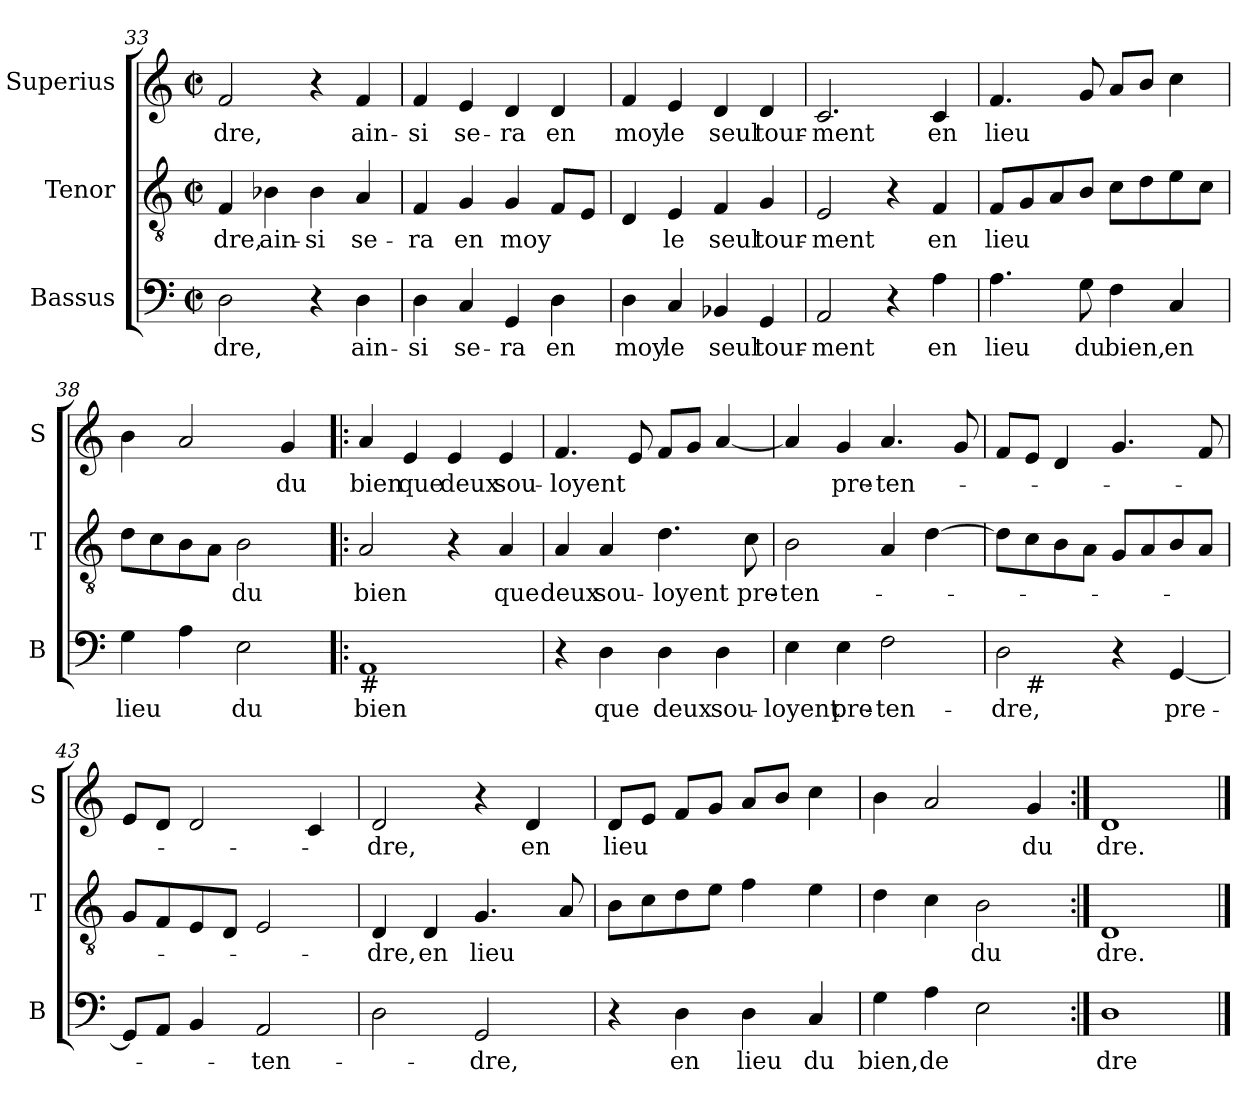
**kern	**text	**kern	**text	**kern	**text
*part3	*part3	*part2	*part2	*part1	*part1
*staff3	*staff3	*staff2	*staff2	*staff1	*staff1
*I"Bassus	*	*I"Tenor	*	*I"Superius	*
*I'B	*	*I'T	*	*I'S	*
!!LO:LB:g=z
*clefF4	*	*clefGv2	*	*clefG2	*
*k[]	*	*k[]	*	*k[]	*
*C:	*	*C:	*	*C:	*
*M2/2	*	*M2/2	*	*M2/2	*
*met(c|)	*	*met(c|)	*	*met(c|)	*
=33	=33	=33	=33	=33	=33
!	!LO:LY:b	!	!LO:LY:b	!	!LO:LY:b
2D\	-dre,	4F/	-dre,	2f/	-dre,
!	!	!	!LO:LY:b	!	!
.	.	4B-X\	ain-	.	.
!	!	!	!LO:LY:b	!	!
4r	.	4B-\	-si	4r	.
!	!LO:LY:b	!	!LO:LY:b	!	!LO:LY:b
4D\	ain-	4A/	se-	4f/	ain-
=34	=34	=34	=34	=34	=34
!	!LO:LY:b	!	!LO:LY:b	!	!LO:LY:b
4D\	-si	4F/	-ra	4f/	-si
!	!LO:LY:b	!	!LO:LY:b	!	!LO:LY:b
4C/	se-	4G/	en	4e/	se-
!	!LO:LY:b	!	!LO:LY:b	!	!LO:LY:b
4GG/	-ra	4G/	moy	4d/	-ra
!	!LO:LY:b	!	!	!	!LO:LY:b
4D\	en	8F/L	.	4d/	en
.	.	8E/J	.	.	.
=35	=35	=35	=35	=35	=35
!	!LO:LY:b	!	!	!	!LO:LY:b
4D\	moy	4D/	.	4f/	moy
!	!LO:LY:b	!	!LO:LY:b	!	!LO:LY:b
4C/	le	4E/	le	4e/	le
!	!LO:LY:b	!	!LO:LY:b	!	!LO:LY:b
4BB-X/	seul	4F/	seul	4d/	seul
!	!LO:LY:b	!	!LO:LY:b	!	!LO:LY:b
4GG/	tour-	4G/	tour-	4d/	tour-
=36	=36	=36	=36	=36	=36
!	!LO:LY:b	!	!LO:LY:b	!	!LO:LY:b
2AA/	-ment	2E/	-ment	2.c/	-ment
4r	.	4r	.	.	.
!	!LO:LY:b	!	!LO:LY:b	!	!LO:LY:b
4A\	en	4F/	en	4c/	en
=37	=37	=37	=37	=37	=37
!	!LO:LY:b	!	!LO:LY:b	!	!LO:LY:b
4.A\	lieu	8F/L	lieu	4.f/	lieu
.	.	8G/	.	.	.
.	.	8A/	.	.	.
!	!LO:LY:b	!	!	!	!
8G\	du	8B/J	.	8g/	.
!	!LO:LY:b	!	!	!	!
4F\	bien,	8c\L	.	8a/L	.
.	.	8d\	.	8b/J	.
!	!LO:LY:b	!	!	!	!
4C/	en	8e\	.	4cc\	.
.	.	8c\J	.	.	.
!!LO:PB:g=z
=38	=38	=38	=38	=38	=38
!	!LO:LY:b	!	!	!	!
4G\	lieu	8d\L	.	4b\	.
.	.	8c\	.	.	.
4A\	.	8B\	.	2a/	.
.	.	8A\J	.	.	.
!	!LO:LY:b	!	!LO:LY:b	!	!
2E\	du	2B\	du	.	.
!	!	!	!	!	!LO:LY:b
.	.	.	.	4g/	du
=39!|:	=39!|:	=39!|:	=39!|:	=39!|:	=39!|:
!LO:TX:b:t=#	!	!	!	!	!
!	!LO:LY:b	!	!LO:LY:b	!	!LO:LY:b
1AA	bien	2A/	bien	4a/	bien
!	!	!	!	!	!LO:LY:b
.	.	.	.	4e/	que
!	!	!	!	!	!LO:LY:b
.	.	4r	.	4e/	deux
!	!	!	!LO:LY:b	!	!LO:LY:b
.	.	4A/	que	4e/	sou-
=40	=40	=40	=40	=40	=40
!	!	!	!LO:LY:b	!	!LO:LY:b
4r	.	4A/	deux	4.f/	-loyent
!	!LO:LY:b	!	!LO:LY:b	!	!
4D\	que	4A/	sou-	.	.
.	.	.	.	8e/	.
!	!LO:LY:b	!	!LO:LY:b	!	!
4D\	deux	4.d\	-loyent	8f/L	.
.	.	.	.	8g/J	.
!	!LO:LY:b	!	!	!	!
4D\	sou-	.	.	[4a/	.
!	!	!	!LO:LY:b	!	!
.	.	8c\	pre-	.	.
=41	=41	=41	=41	=41	=41
!	!LO:LY:b	!	!LO:LY:b	!	!
4E\	-loyent	2B\	-ten-	4a/]	.
!	!LO:LY:b	!	!	!	!LO:LY:b
4E\	pre-	.	.	4g/	pre-
!	!LO:LY:b	!	!	!	!LO:LY:b
2F\	-ten-	4A/	.	4.a/	-ten-
.	.	[4d\	.	.	.
.	.	.	.	8g/	.
=42	=42	=42	=42	=42	=42
!	!LO:LY:b	!	!	!	!
*^	*	*	*	*	*
2D\	8ryy	-dre,	8d\L]	.	8f/L	.
!	!LO:TX:b:t=#	!	!	!	!	!
.	2..ryy	.	8c\	.	8e/J	.
.	.	.	8B\	.	4d/	.
.	.	.	8A\J	.	.	.
4r	.	.	8G/L	.	4.g/	.
.	.	.	8A/	.	.	.
!	!	!LO:LY:b	!	!	!	!
[4GG/	.	pre-	8B/	.	.	.
.	.	.	8A/J	.	8f/	.
*v	*v	*	*	*	*	*
!!LO:LB:g=z
=43	=43	=43	=43	=43	=43
8GG/L]	.	8G/L	.	8e/L	.
8AA/J	.	8F/	.	8d/J	.
4BB/	.	8E/	.	2d/	.
.	.	8D/J	.	.	.
!	!LO:LY:b	!	!	!	!
2AA/	-ten-	2E/	.	.	.
.	.	.	.	4c/	.
=44	=44	=44	=44	=44	=44
!	!	!	!LO:LY:b	!	!LO:LY:b
2D\	.	4D/	-dre,	2d/	-dre,
!	!	!	!LO:LY:b	!	!
.	.	4D/	en	.	.
!	!LO:LY:b	!	!LO:LY:b	!	!
2GG/	-dre,	4.G/	lieu	4r	.
!	!	!	!	!	!LO:LY:b
.	.	.	.	4d/	en
.	.	8A/	.	.	.
=45	=45	=45	=45	=45	=45
!	!	!	!	!	!LO:LY:b
4r	.	8B\L	.	8d/L	lieu
.	.	8c\	.	8e/J	.
!	!LO:LY:b	!	!	!	!
4D\	en	8d\	.	8f/L	.
.	.	8e\J	.	8g/J	.
!	!LO:LY:b	!	!	!	!
4D\	lieu	4f\	.	8a/L	.
.	.	.	.	8b/J	.
!	!LO:LY:b	!	!	!	!
4C/	du	4e\	.	4cc\	.
=46	=46	=46	=46	=46	=46
!	!LO:LY:b	!	!	!	!
4G\	bien,	4d\	.	4b\	.
!	!LO:LY:b	!	!	!	!
4A\	de	4c\	.	2a/	.
!	!	!	!LO:LY:b	!	!
2E\	.	2B\	du	.	.
!	!	!	!	!	!LO:LY:b
.	.	.	.	4g/	du
=47:|!	=47:|!	=47:|!	=47:|!	=47:|!	=47:|!
!	!LO:LY:b	!	!LO:LY:b	!	!LO:LY:b
1D	dre	1D	dre.	1d	dre.
==	==	==	==	==	==
*-	*-	*-	*-	*-	*-
